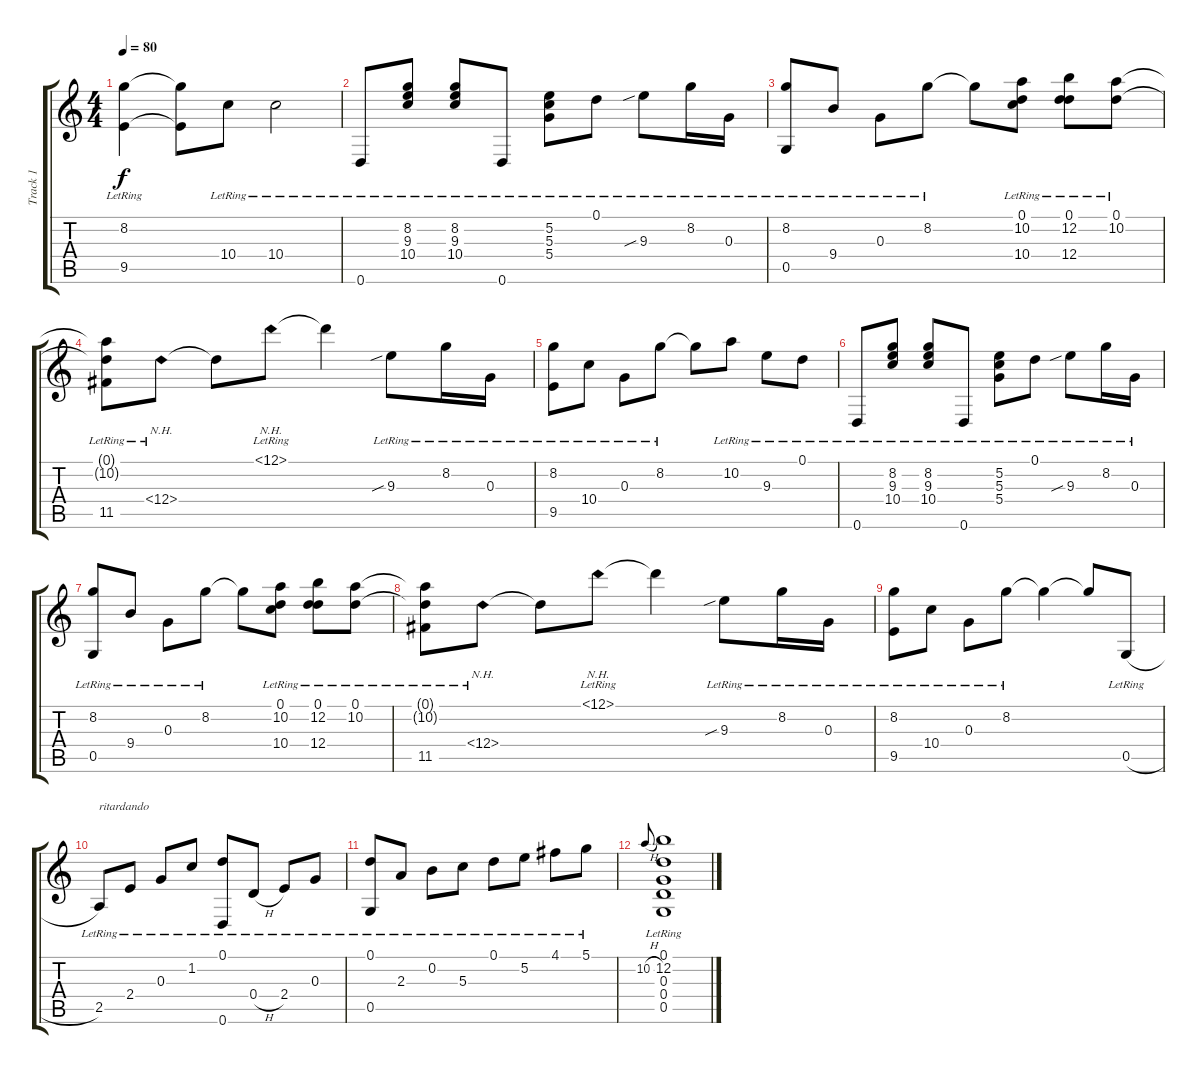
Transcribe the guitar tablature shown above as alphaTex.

\track ("Track 1" "Track 1") {instrument acousticguitarsteel}
\staff {score tabs}
\tuning (D4 B3 G3 D3 G2 D2) {hide}
\ts (4 4)
\tempo 80
\clef g2
\ks c
(8.2{lr} 9.5{lr}).4{dy f} (8.2{t} 9.5{t}).8 10.4{lr}.8 10.4{lr}.2 |
0.6{lr}.8 (8.2{lr} 9.3{lr} 10.4{lr}).8 (8.2{lr} 9.3{lr} 10.4{lr}).8 0.6{lr}.8 (5.2{lr} 5.3{lr} 5.4{lr}).8 0.1{lr}.8 9.3{sib lr}.8 8.2{lr}.16 0.3{lr}.16 |
(8.2{lr} 0.5{lr}).8 9.4{lr}.8 0.3{lr}.8 8.2{lr}.8 8.2{t}.8 (0.1{lr} 10.2{lr} 10.4{lr}).8 (0.1{lr} 12.2{lr} 12.4{lr}).8 (0.1{lr} 10.2{lr}).8 |
(0.1{t} 10.2{t} 11.5{lr}).8 12.4{nh lr}.8 12.4{t}.8 12.1{nh lr}.8 12.1{t}.4 9.3{sib lr}.8 8.2{lr}.16 0.3{lr}.16 |
(8.2{lr} 9.5{lr}).8 10.4{lr}.8 0.3{lr}.8 8.2{lr}.8 8.2{t}.8 10.2{lr}.8 9.3{lr}.8 0.1{lr}.8 |
0.6{lr}.8 (8.2{lr} 9.3{lr} 10.4{lr}).8 (8.2{lr} 9.3{lr} 10.4{lr}).8 0.6{lr}.8 (5.2{lr} 5.3{lr} 5.4{lr}).8 0.1{lr}.8 9.3{sib lr}.8 8.2{lr}.16 0.3{lr}.16 |
(8.2{lr} 0.5{lr}).8 9.4{lr}.8 0.3{lr}.8 8.2{lr}.8 8.2{t}.8 (0.1{lr} 10.2{lr} 10.4{lr}).8 (0.1{lr} 12.2{lr} 12.4{lr}).8 (0.1{lr} 10.2{lr}).8 |
(0.1{t} 10.2{t} 11.5{lr}).8 12.4{nh lr}.8 12.4{t}.8 12.1{nh lr}.8 12.1{t}.4 9.3{sib lr}.8 8.2{lr}.16 0.3{lr}.16 |
(8.2{lr} 9.5{lr}).8 10.4{lr}.8 0.3{lr}.8 8.2{lr}.8 8.2{t}.4 8.2{t}.8 0.5{h lr}.8 |
2.5{lr}.8{txt "ritardando"} 2.4{lr}.8 0.3{lr}.8 1.2{lr}.8 (0.1{lr} 0.6{lr}).8 0.4{h lr}.8 2.4{lr}.8 0.3{lr}.8 |
(0.1{lr} 0.5{lr}).8 2.3{lr}.8 0.2{lr}.8 5.3{lr}.8 0.1{lr}.8 5.2{lr}.8 4.1{lr}.8 5.1{lr}.8 |
10.2{h}.8{gr onbeat} (0.1{lr} 12.2{lr} 0.3{lr} 0.4{lr} 0.5{lr}).1
